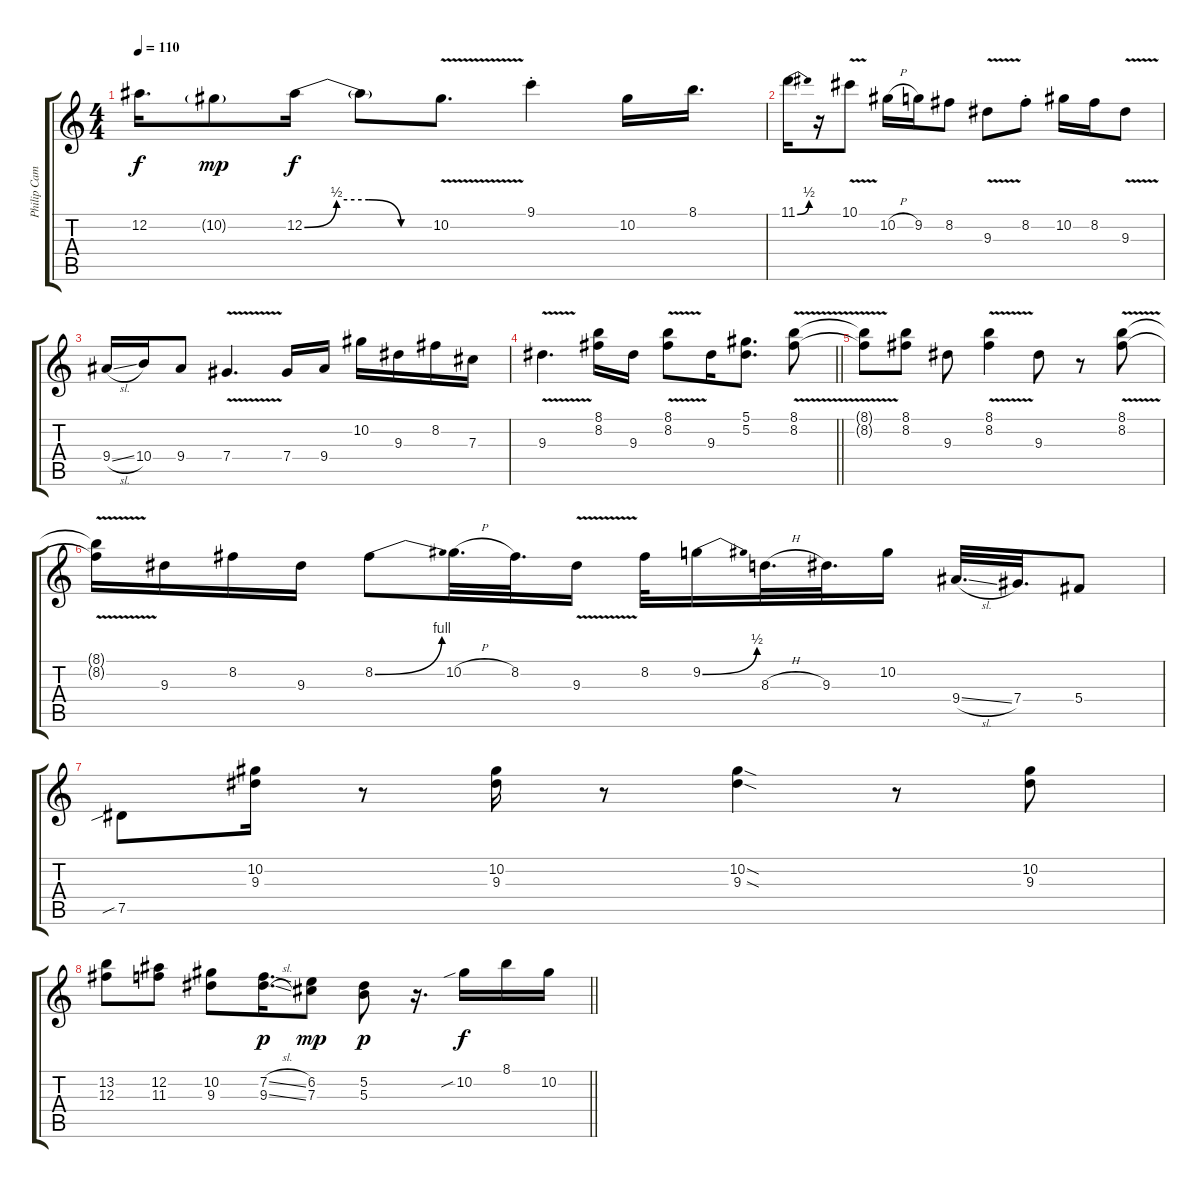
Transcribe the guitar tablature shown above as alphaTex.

\track ("Philip Campbell" "Philip Cam") {instrument acousticguitarsteel}
\staff {score tabs}
\tuning (Eb4 Bb3 Gb3 Db3 Ab2 Eb2) {hide}
\ts (4 4)
\tempo 110
\clef g2
\ks c
12.2{t}.16{d dy f} 10.2{g}.8{dy mp} 12.2{be (custom 0 0 15 2 30 2 45 0 60 0)}.16{dy f} 12.2{t}.8 10.2{v}.8{d} 9.1{st}.4 10.2.16 8.1.16{d} |
11.1{be (bend 0 0 60 2)}.16 r.16 10.1{v}.8 10.2{h}.16 9.2.16 8.2.8 9.3{v}.8 8.2{st}.8 10.2.16 8.2.16 9.3{v}.8 |
9.4{sl}.16 10.4.16 9.4.8 7.4{v}.4{d} 7.4.16 9.4.16 10.2.16 9.3.16 8.2.16 7.3.16 |
\barLineRight lightlight
9.3{v}.4{d} (8.1 8.2).16 9.3.16 (8.1 8.2{v}).8 9.3.16 (5.1 5.2).8{d} (8.1{v} 8.2{v}).8 |
(8.1{t} 8.2{t}).8 (8.1 8.2).8 9.3.8 (8.1{v} 8.2{v}).4 9.3.8 r.8 (8.1{v} 8.2{v}).8 |
(8.1{t} 8.2{t}).16 9.3.16 8.2.16 9.3.16 8.2{be (bend 0 0 60 4)}.8 10.2{h}.32{d} 8.2.32{d} 9.3{v}.16 8.2.32 9.2{be (bend 0 0 60 2)}.16 8.3{h}.32{d} 9.3.32{d} 10.2.16 9.4{sl}.32{d} 7.4.32{d} 5.4.8 |
7.5{sib}.8 (10.2 9.3).16 r.8 (10.2 9.3).16 r.8 (10.2{sod} 9.3{sod}).4 r.8 (10.2 9.3).8 |
\barLineRight lightlight
(13.2 12.3).8 (12.2 11.3).8 (10.2 9.3).8 (7.2{sl} 9.3{sl}).16{d dy p} (6.2 7.3).8{dy mp} (5.2 5.3).8{dy p} r.16{d} 10.2{sib}.16{dy f} 8.1.16 10.2.16
